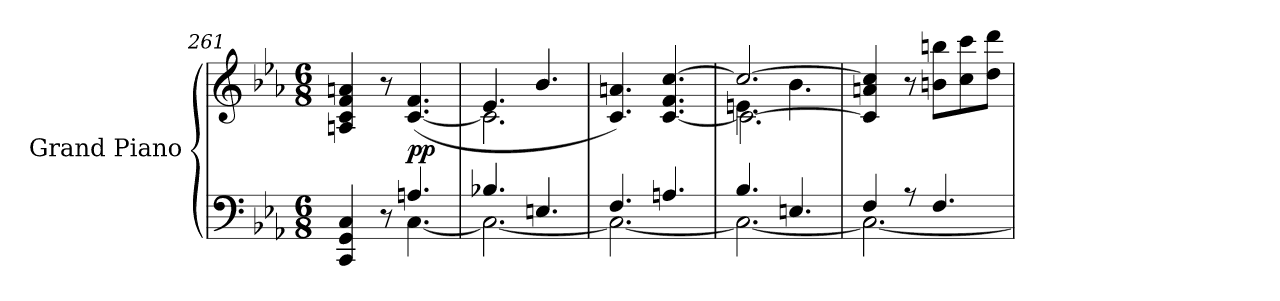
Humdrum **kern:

**kern	**kern	**dynam
*part1	*part1	*part1
*staff2	*staff1	*staff1/2
*I"Grand Piano	*	*
*I'Pno.	*	*
*clefF4	*clefG2	*
*k[b-e-a-]	*k[b-e-a-]	*
*M6/8	*M6/8	*
=261	=261	=261
*^	*	*
4CC/ 4GG/ 4C/	4.ryy	4An/ 4c/ 4f/ 4an/	.
8r	.	8r	.
!	!	!	!LO:DY:b
4.An/	[4.C\	([4.c/ 4.f/	pp
=262	=262	=262	=262
*	*	*^	*
4.B-X/	2.C\_	4.e-/	2.c\]	.
4.En/	.	4.b-/	.	.
*	*	*v	*v	*
=263	=263	=263	=263
4.F/	2.C\_	4.c/ 4.an/)	.
4.An/	.	[4.c/ 4.f/ [4.cc/	.
=264	=264	=264	=264
*	*	*^	*
*	*	*	*^	*
4.B-/	2.C\_	2.cc/_	4.en\	2.c\_	.
4.En/	.	.	4.b-\	.	.
*	*	*v	*v	*v	*
!!LO:PB:g=z
=265	=265	=265	=265
4F/	2.C\_	4c/] 4an/ 4cc/]	.
8r	.	8r	.
4.F/	.	8bn\ 8bbn\L	.
.	.	8cc\ 8ccc\	.
.	.	8dd\ 8ddd\J	.
*v	*v	*	*
=	=	=
*-	*-	*-
